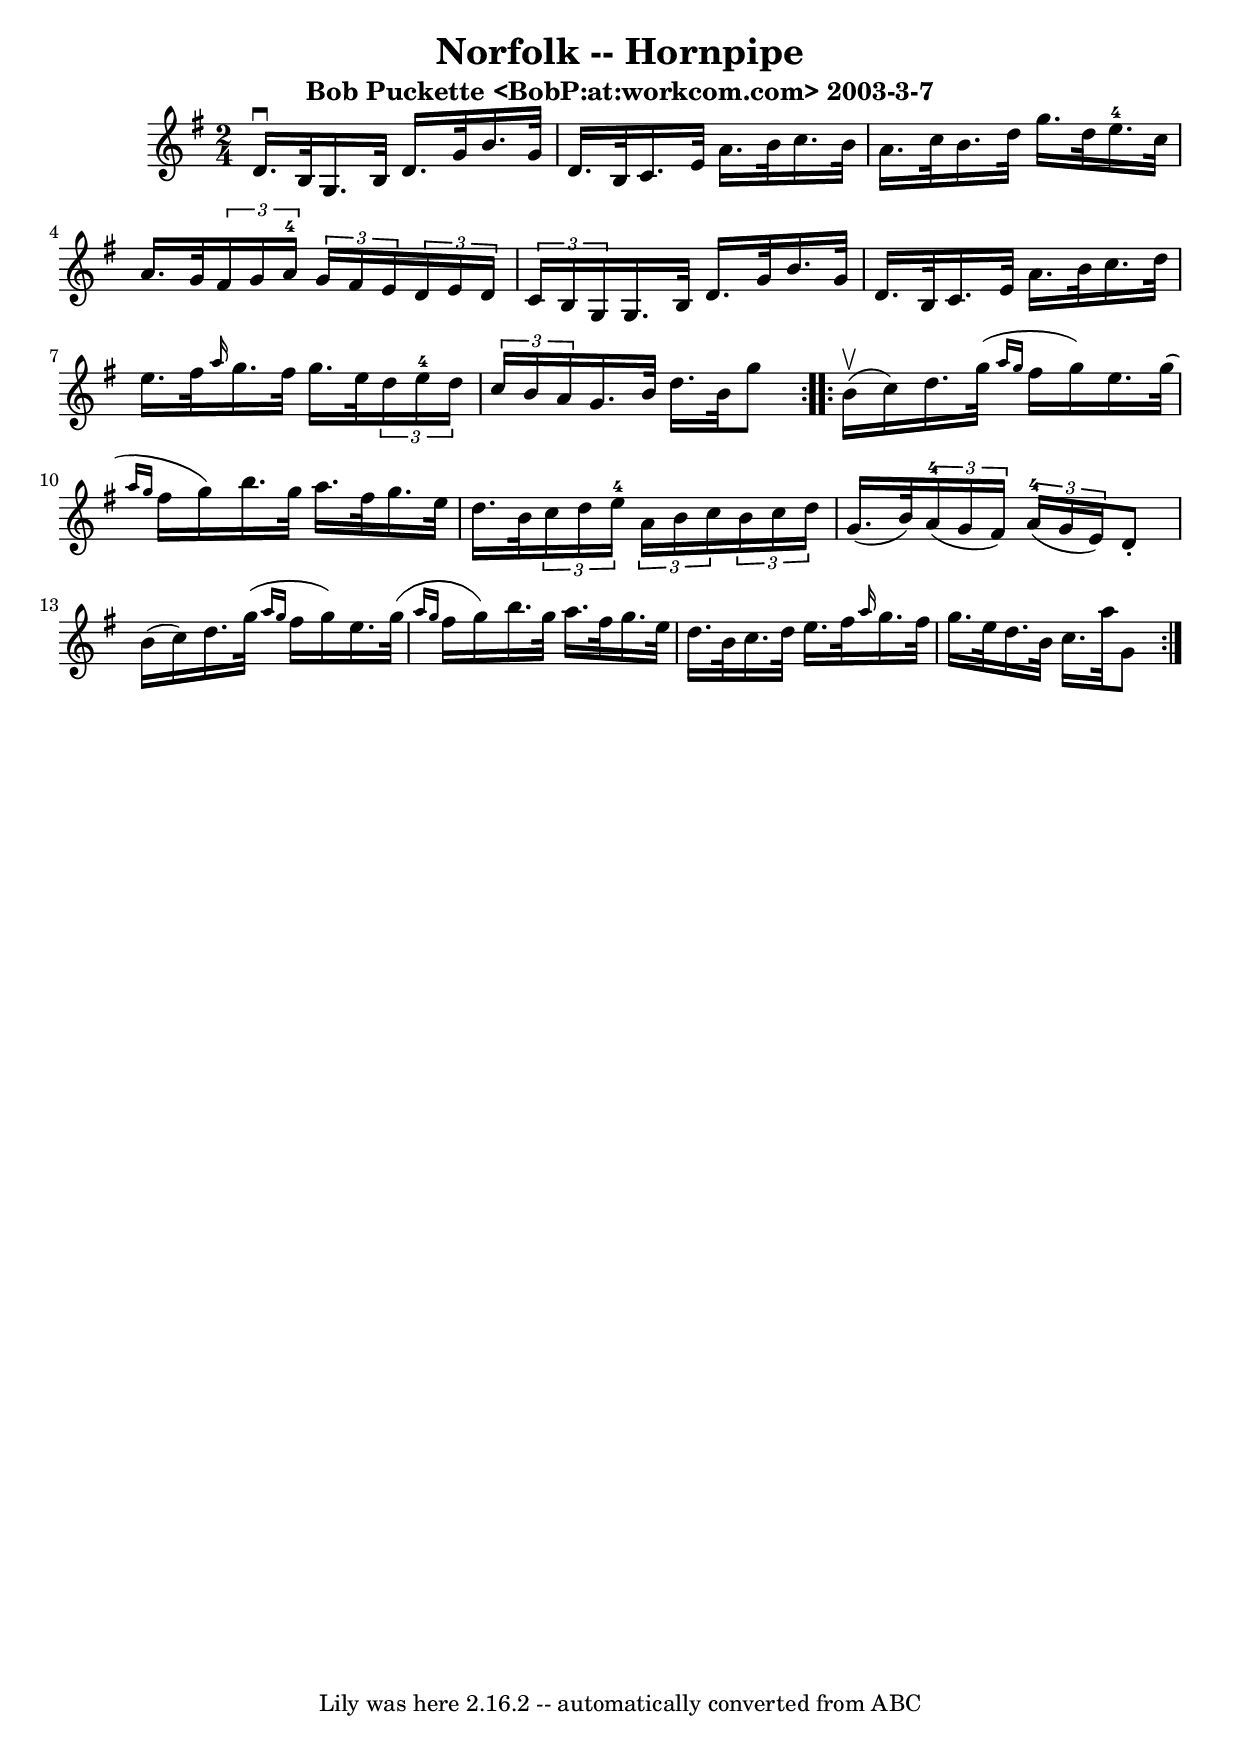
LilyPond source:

\version "2.16.2"
\include "Mammoth.ily"
\header {
  %% book = "Cole's 1000 Fiddle Tunes"
 crossRefNumber = "1"
 footnotes = ""
  subtitle = "Bob Puckette <BobP:at:workcom.com> 2003-3-7"
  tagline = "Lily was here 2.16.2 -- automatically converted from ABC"
  title = "Norfolk -- Hornpipe"

}
voicedefault =  {



  \repeat volta 2 {

    \time 2/4 
    \key g \major d'16.^\downbow b32   |
 g16. b32 d'16. g'32 b'16. g'32 d'16. b32   |
 c'16. e'32 a'16. b'32 c''16. b'32 a'16. c''32   |
 b'16. d''32 g''16. d''32 e''16.-4 c''32 a'16. g'32   |
    
    \times 2/3 { fis'16 g'16 a'16-4 
	       }   \times 2/3 { g'16 fis'16    
				e'16  
			      }   \times 2/3 { d'16 e'16 d'16  
					     }   \times 2/3 { c'16 b16   
							 g16   							    }  |
 g16. b32 d'16. g'32 b'16. g'32 d'16. b32   |
 c'16. e'32 a'16. b'32 c''16. d''32 e''16. fis''32   |
    \grace { a''16  
	   } g''16. fis''32 g''16. e''32   
    \times 2/3 { d''16 e''16-4 d''16  
	       }   \times 2/3 { c''16 b'16   
				a'16   			      }  |
 g'16. b'32 d''16. b'32 g''8    
  }     

  \repeat volta 2 { b'16 (^\upbow c''16)  |
 d''16. g''32 (
    \grace { a''16 g''16  
	   } fis''16 g''16) e''16. g''32 (
    \grace { a''16 g''16   	   } fis''16 g''16)  |
 b''16. g''32 a''16. fis''32 g''16. e''32 d''16. b'32   |
    
    \times 2/3 { c''16 d''16 e''16-4 
	       }   \times 2/3 { a'16 b'16    
				c''16  
			      }   \times 2/3 { b'16 c''16 d''16   					     } g'16. (b'32)   |
    \times 2/3 { a'16-4(g'16 fis'16) 
	       }   \times 2/3 {    
		 a'16-4(g'16 e'16)  	       } d'8-. b'16 (c''16)  |
    
 d''16. g''32 (\grace { a''16 g''16  
			 } fis''16 g''16) e''16. 
 g''32 (\grace { a''16 g''16   		  } fis''16 g''16)  |
 b''16. g''32 a''16. fis''32 g''16. e''32 d''16. b'32    |
 c''16. d''32 e''16. fis''32  \grace { a''16  
					} g''16. fis''32 g''16. e''32   |
 d''16. b'32 c''16. a''32    
 g'8  
  }   

}

\score{
  <<

    \context Staff="default"
    {
      \voicedefault 
      
    }

  >>
  \layout {
    
  }
  \midi {
  }

}
